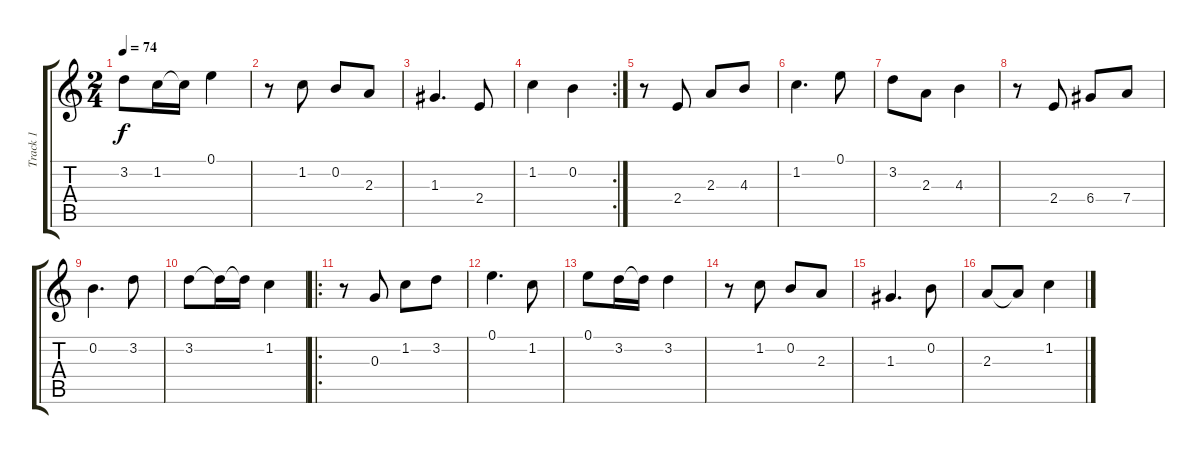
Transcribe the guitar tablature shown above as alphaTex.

\track ("Track 1" "Track 1") {instrument overdrivenguitar}
\staff {score tabs}
\tuning (E4 B3 G3 D3 A2 E2) {hide}
\ts (2 4)
\tempo 74
\clef g2
\ks c
3.2.8{dy f} 1.2.16 1.2{t}.16 0.1.4 |
r.8 1.2.8 0.2.8 2.3.8 |
1.3.4{d} 2.4.8 |
\rc 2
1.2.4 0.2.4 |
r.8 2.4.8 2.3.8 4.3.8 |
1.2.4{d} 0.1.8 |
3.2.8 2.3.8 4.3.4 |
r.8 2.4.8 6.4.8 7.4.8 |
0.2.4{d} 3.2.8 |
3.2.8 3.2{t}.16 3.2{t}.16 1.2.4 |
\ro
r.8 0.3.8 1.2.8 3.2.8 |
0.1.4{d} 1.2.8 |
0.1.8 3.2.16 3.2{t}.16 3.2.4 |
r.8 1.2.8 0.2.8 2.3.8 |
1.3.4{d} 0.2.8 |
2.3.8 2.3{t}.8 1.2.4
